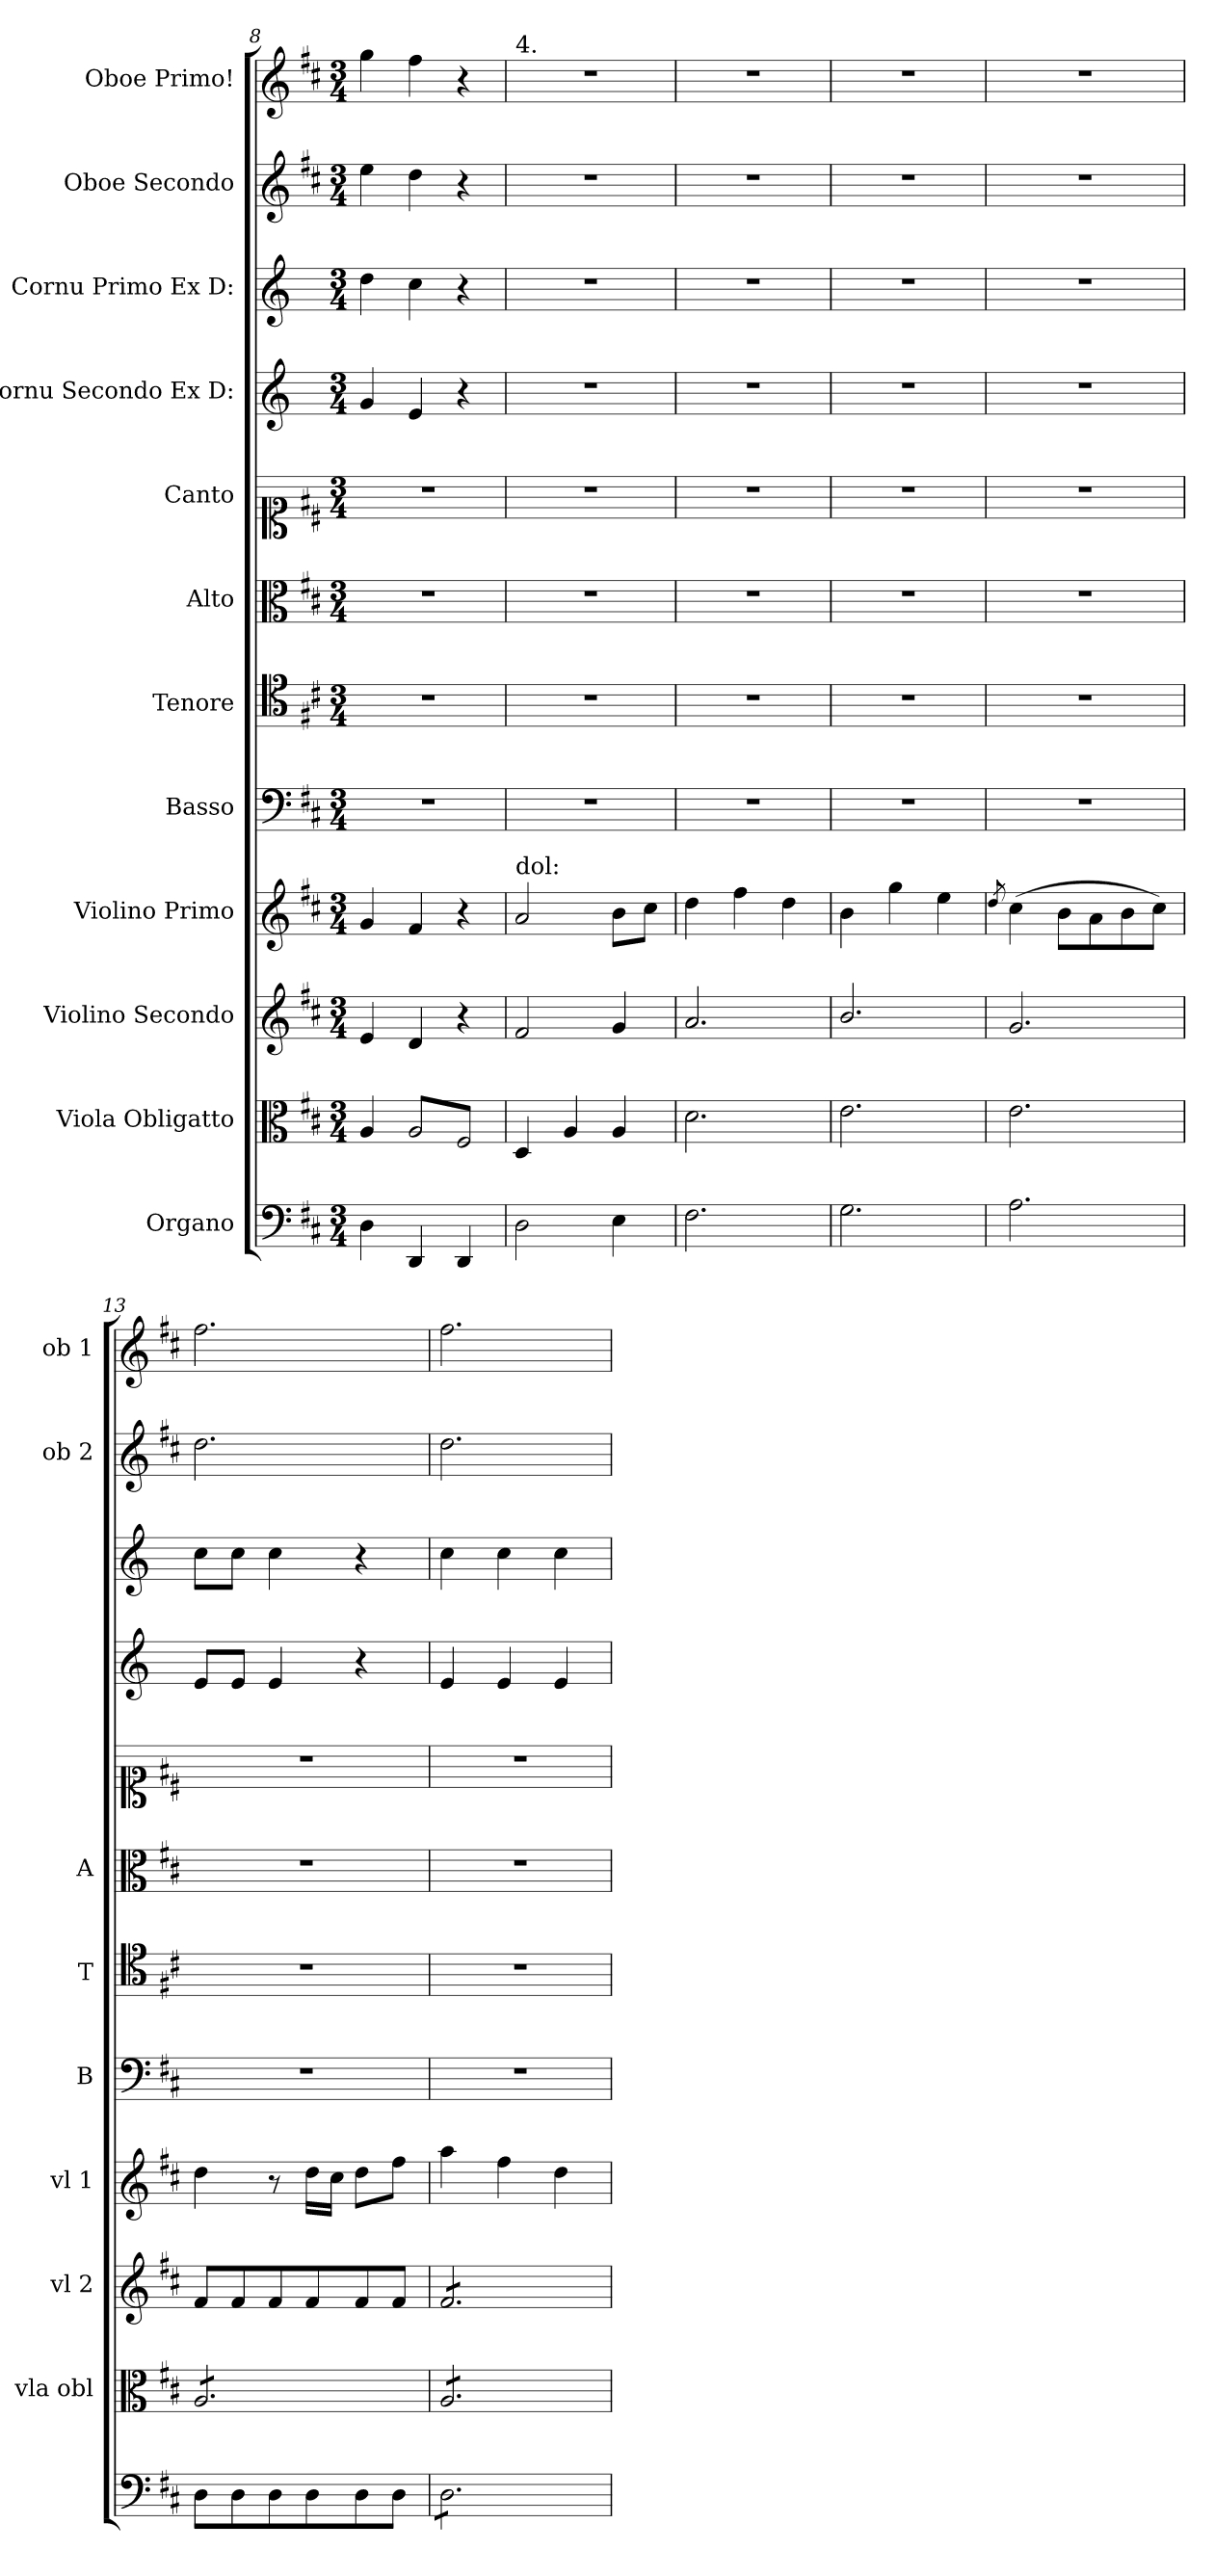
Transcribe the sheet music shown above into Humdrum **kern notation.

**kern	**dynam	**kern	**dynam	**kern	**dynam	**kern	**dynam	**kern	**kern	**kern	**kern	**kern	**dynam	**kern	**dynam	**kern	**dynam	**kern	**dynam
*part12	*part12	*part11	*part11	*part10	*part10	*part9	*part9	*part8	*part7	*part6	*part5	*part4	*part4	*part3	*part3	*part2	*part2	*part1	*part1
*staff12	*staff12	*staff11	*staff11	*staff10	*staff10	*staff9	*staff9	*staff8	*staff7	*staff6	*staff5	*staff4	*staff4	*staff3	*staff3	*staff2	*staff2	*staff1	*staff1
*I"Organo	*	*I"Viola Obligatto	*	*I"Violino Secondo	*	*I"Violino Primo	*	*I"Basso	*I"Tenore	*I"Alto	*I"Canto	*I"Cornu Secondo Ex D:	*	*I"Cornu Primo Ex D:	*	*I"Oboe Secondo	*	*I"Oboe Primo!	*
*	*	*I'vla obl	*	*I'vl 2	*	*I'vl 1	*	*I'B	*I'T	*I'A	*	*	*	*	*	*I'ob 2	*	*I'ob 1	*
*clefF4	*	*clefC3	*	*clefG2	*	*clefG2	*	*clefF4	*clefC4	*clefC3	*clefC1	*clefG2	*	*clefG2	*	*clefG2	*	*clefG2	*
*	*	*	*	*	*	*	*	*	*	*	*	*ITrd-1c-2	*	*ITrd-1c-2	*	*	*	*	*
*k[f#c#]	*	*k[f#c#]	*	*k[f#c#]	*	*k[f#c#]	*	*k[f#c#]	*k[f#c#]	*k[f#c#]	*k[f#c#]	*k[f#c#]	*	*k[f#c#]	*	*k[f#c#]	*	*k[f#c#]	*
*D:	*	*D:	*	*D:	*	*D:	*	*D:	*D:	*D:	*D:	*	*	*	*	*D:	*	*D:	*
*M3/4	*	*M3/4	*	*M3/4	*	*M3/4	*	*M3/4	*M3/4	*M3/4	*M3/4	*M3/4	*	*M3/4	*	*M3/4	*	*M3/4	*
=8	=8	=8	=8	=8	=8	=8	=8	=8	=8	=8	=8	=8	=8	=8	=8	=8	=8	=8	=8
4D\	.	4A/	.	4e/	.	4g/	.	2.r	2.r	2.r	2.r	4a/	.	4ee\	.	4ee\	.	4gg\	.
*	*	*tremolo	*	*	*	*	*	*	*	*	*	*	*	*	*	*	*	*	*
4DD/	.	8A/L	.	4d/	.	4f#/	.	.	.	.	.	4f#/	.	4dd\	.	4dd\	.	4ff#\	.
.	.	8F#/	.	.	.	.	.	.	.	.	.	.	.	.	.	.	.	.	.
4DD/	.	8A/	.	4r	.	4r	.	.	.	.	.	4r	.	4r	.	4r	.	4r	.
.	.	8F#/J	.	.	.	.	.	.	.	.	.	.	.	.	.	.	.	.	.
*	*	*Xtremolo	*	*	*	*	*	*	*	*	*	*	*	*	*	*	*	*	*
=9	=9	=9	=9	=9	=9	=9	=9	=9	=9	=9	=9	=9	=9	=9	=9	=9	=9	=9	=9
!	!	!	!	!	!	!	!	!	!	!	!	!	!	!	!	!	!	!LO:TX:a:t=4.	!
!	!	!	!	!	!	!LO:TX:a:t=dol&colon;	!	!	!	!	!	!	!	!	!	!	!	!	!
2D\	.	4D/	.	2f#/	.	2a/	.	2.r	2.r	2.r	2.r	2.r	.	2.r	.	2.r	.	2.r	.
.	.	.	.	.	.	.	.	.	.	.	.	.	.	.	.	.	.	.	.
.	.	4A/	.	.	.	.	.	.	.	.	.	.	.	.	.	.	.	.	.
4E\	.	4A/	.	4g/	.	8b\L	.	.	.	.	.	.	.	.	.	.	.	.	.
.	.	.	.	.	.	8cc#\J	.	.	.	.	.	.	.	.	.	.	.	.	.
=10	=10	=10	=10	=10	=10	=10	=10	=10	=10	=10	=10	=10	=10	=10	=10	=10	=10	=10	=10
2.F#\	.	2.d\	.	2.a/	.	4dd\	.	2.r	2.r	2.r	2.r	2.r	.	2.r	.	2.r	.	2.r	.
.	.	.	.	.	.	4ff#\	.	.	.	.	.	.	.	.	.	.	.	.	.
.	.	.	.	.	.	4dd\	.	.	.	.	.	.	.	.	.	.	.	.	.
=11	=11	=11	=11	=11	=11	=11	=11	=11	=11	=11	=11	=11	=11	=11	=11	=11	=11	=11	=11
2.G\	.	2.e\	.	2.b/	.	4b\	.	2.r	2.r	2.r	2.r	2.r	.	2.r	.	2.r	.	2.r	.
.	.	.	.	.	.	4gg\	.	.	.	.	.	.	.	.	.	.	.	.	.
.	.	.	.	.	.	4ee\	.	.	.	.	.	.	.	.	.	.	.	.	.
=12	=12	=12	=12	=12	=12	=12	=12	=12	=12	=12	=12	=12	=12	=12	=12	=12	=12	=12	=12
.	.	.	.	.	.	8qdd/	.	.	.	.	.	.	.	.	.	.	.	.	.
2.A\	.	2.e\	.	2.g/	.	(4cc#\	.	2.r	2.r	2.r	2.r	2.r	.	2.r	.	2.r	.	2.r	.
.	.	.	.	.	.	8b\L	.	.	.	.	.	.	.	.	.	.	.	.	.
.	.	.	.	.	.	8a\	.	.	.	.	.	.	.	.	.	.	.	.	.
.	.	.	.	.	.	8b\	.	.	.	.	.	.	.	.	.	.	.	.	.
.	.	.	.	.	.	8cc#\J)	.	.	.	.	.	.	.	.	.	.	.	.	.
=13	=13	=13	=13	=13	=13	=13	=13	=13	=13	=13	=13	=13	=13	=13	=13	=13	=13	=13	=13
!	!	!	!LO:DY:a	!	!LO:DY:a	!	!LO:DY:a	!	!	!	!	!	!LO:DY:a	!	!LO:DY:a	!	!LO:DY:a	!	!LO:DY:b
*	*	*tremolo	*	*	*	*	*	*	*	*	*	*	*	*	*	*	*	*	*
8D\L	for&colon;	8A/L	for&colon;	8f#/L	for&colon;	4dd\	for&colon;	2.r	2.r	2.r	2.r	8f#/L	for&colon;	8dd\L	for&colon;	2.dd\	for&colon;	2.ff#\	for&colon;
8D\	.	8A/	.	8f#/	.	.	.	.	.	.	.	8f#/J	.	8dd\J	.	.	.	.	.
8D\	.	8A/	.	8f#/	.	8r	.	.	.	.	.	4f#/	.	4dd\	.	.	.	.	.
8D\	.	8A/	.	8f#/	.	16dd\LL	.	.	.	.	.	.	.	.	.	.	.	.	.
.	.	.	.	.	.	16cc#\JJ	.	.	.	.	.	.	.	.	.	.	.	.	.
8D\	.	8A/	.	8f#/	.	8dd\L	.	.	.	.	.	4r	.	4r	.	.	.	.	.
8D\J	.	8A/J	.	8f#/J	.	8ff#\J	.	.	.	.	.	.	.	.	.	.	.	.	.
=14	=14	=14	=14	=14	=14	=14	=14	=14	=14	=14	=14	=14	=14	=14	=14	=14	=14	=14	=14
*tremolo	*	*	*	*	*	*	*	*	*	*	*	*	*	*	*	*	*	*	*
*	*	*	*	*tremolo	*	*	*	*	*	*	*	*	*	*	*	*	*	*	*
8D\L	.	8A/L	.	8f#/L	.	4aa\	.	2.r	2.r	2.r	2.r	4f#/	.	4dd\	.	2.dd\	.	2.ff#\	.
8D\	.	8A/	.	8f#/	.	.	.	.	.	.	.	.	.	.	.	.	.	.	.
8D\	.	8A/	.	8f#/	.	4ff#\	.	.	.	.	.	4f#/	.	4dd\	.	.	.	.	.
8D\	.	8A/	.	8f#/	.	.	.	.	.	.	.	.	.	.	.	.	.	.	.
8D\	.	8A/	.	8f#/	.	4dd\	.	.	.	.	.	4f#/	.	4dd\	.	.	.	.	.
8D\J	.	8A/J	.	8f#/J	.	.	.	.	.	.	.	.	.	.	.	.	.	.	.
*	*	*	*	*Xtremolo	*	*	*	*	*	*	*	*	*	*	*	*	*	*	*
*	*	*Xtremolo	*	*	*	*	*	*	*	*	*	*	*	*	*	*	*	*	*
*Xtremolo	*	*	*	*	*	*	*	*	*	*	*	*	*	*	*	*	*	*	*
=	=	=	=	=	=	=	=	=	=	=	=	=	=	=	=	=	=	=	=
*-	*-	*-	*-	*-	*-	*-	*-	*-	*-	*-	*-	*-	*-	*-	*-	*-	*-	*-	*-
